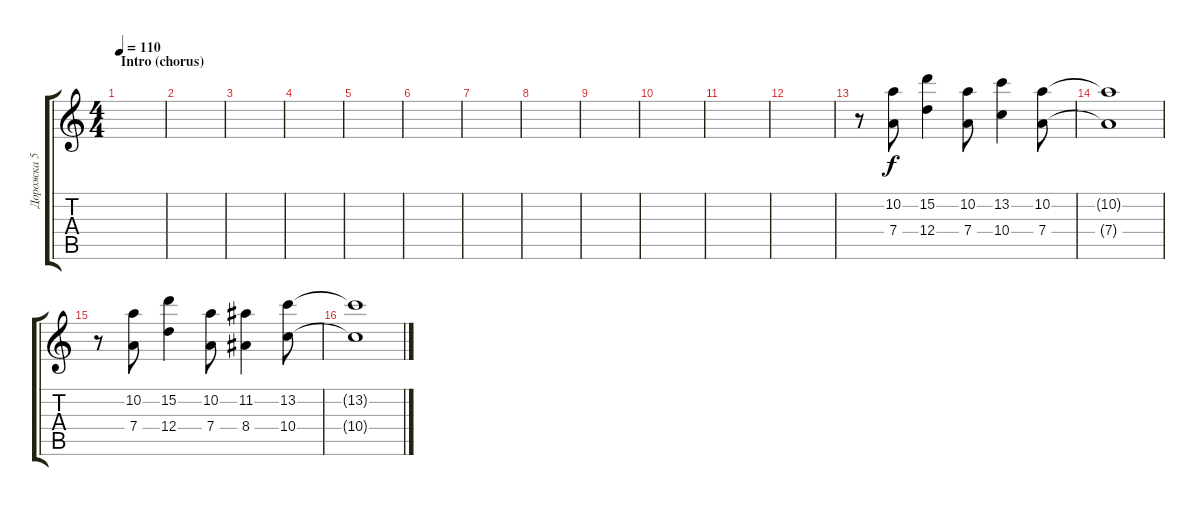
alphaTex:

\track ("Дорожка 5" "Дорожка 5") {instrument electricguitarjazz}
\staff {score tabs}
\tuning (E4 B3 G3 D3 A2 E2) {hide}
\ts (4 4)
\section ("" "Intro (chorus)")
\tempo 110
\clef g2
\ks c
|
|
|
|
|
|
|
|
|
|
|
|
r.8 (10.2 7.4).8 (15.2 12.4).4 (10.2 7.4).8 (13.2 10.4).4 (10.2 7.4).8 |
(10.2{t} 7.4{t}).1 |
r.8 (10.2 7.4).8 (15.2 12.4).4 (10.2 7.4).8 (11.2 8.4).4 (13.2 10.4).8 |
(13.2{t} 10.4{t}).1
